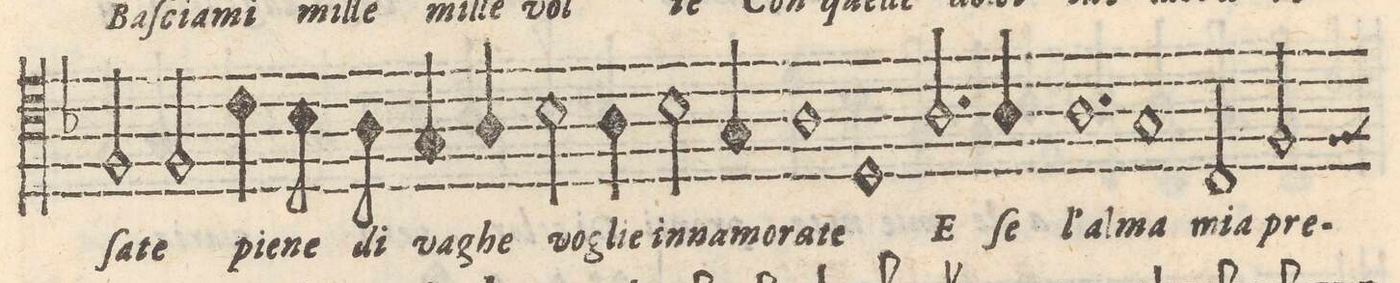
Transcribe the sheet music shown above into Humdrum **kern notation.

**kern	**text
*I"TENORE 	*
*clefC4	*
*k[b-]	*
*met(C)	*
*M2/1	*
2F/	-ſa-
=8-	=8-
2F/	-te
4c\	pie-
8B-\	-ne
8A\	di
4G/	va-
4A/	-ghe
2B-\	vo-
=9-	=9-
4A\	-glie in-
2B-\	-na-
4G/	-mo-
1A	-ra-
=10-	=10-
1D	-te
2.A/	E
4A/	ſe
=11-	=11-
1.A	l'al-
1G/	-ma
=12-	=12-
2C/	mia
2F/	pre-
*-	*-
